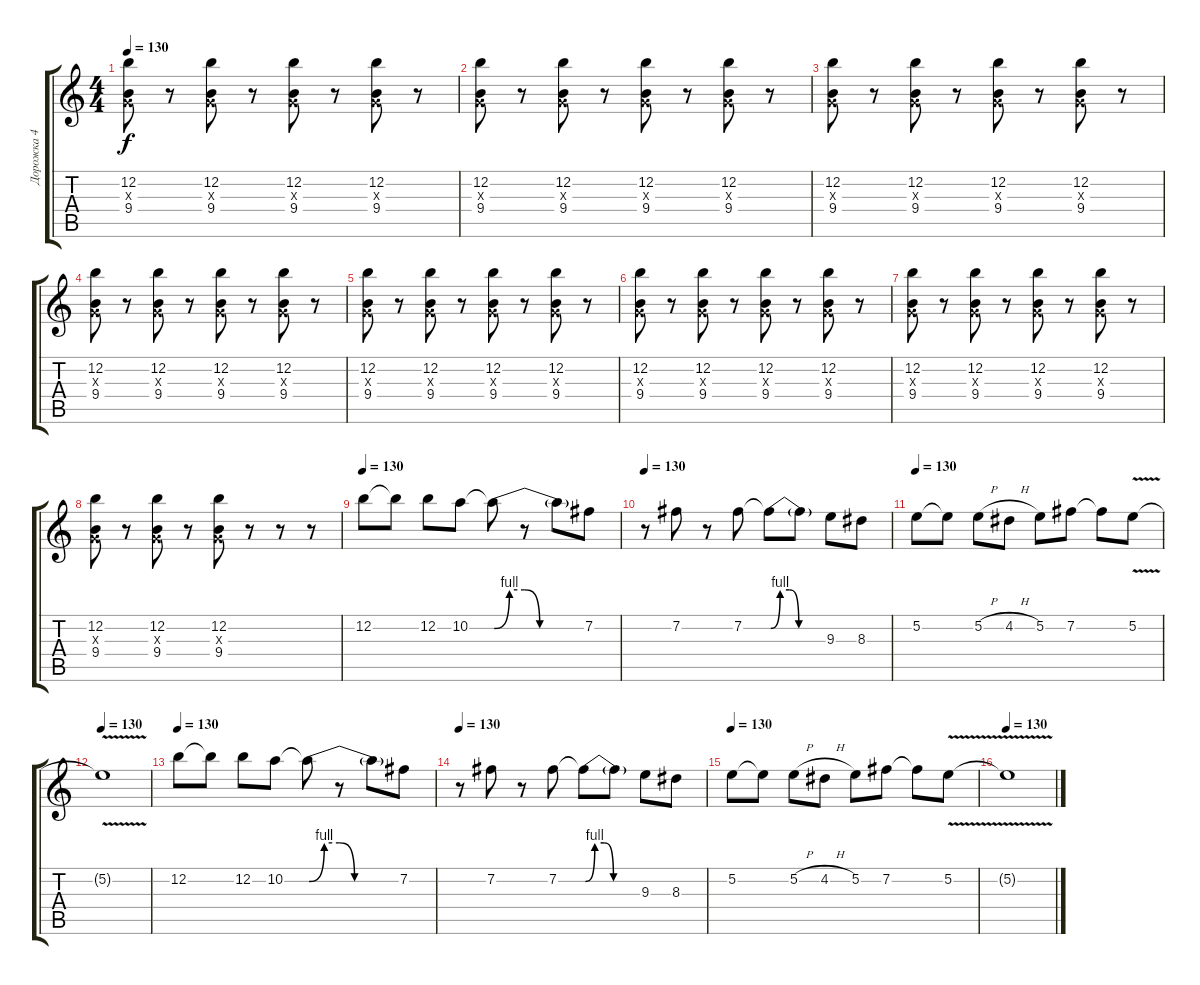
\track ("Дорожка 4" "Дорожка 4") {instrument overdrivenguitar}
\staff {score tabs}
\tuning (E4 B3 G3 D3 A2 D2) {hide}
\ts (4 4)
\tempo 130
\clef g2
\ks c
(12.2 0.3{x} 9.4).8{dy f} r.8 (12.2 0.3{x} 9.4).8 r.8 (12.2 0.3{x} 9.4).8 r.8 (12.2 0.3{x} 9.4).8 r.8 |
(12.2 0.3{x} 9.4).8 r.8 (12.2 0.3{x} 9.4).8 r.8 (12.2 0.3{x} 9.4).8 r.8 (12.2 0.3{x} 9.4).8 r.8 |
(12.2 0.3{x} 9.4).8 r.8 (12.2 0.3{x} 9.4).8 r.8 (12.2 0.3{x} 9.4).8 r.8 (12.2 0.3{x} 9.4).8 r.8 |
(12.2 0.3{x} 9.4).8 r.8 (12.2 0.3{x} 9.4).8 r.8 (12.2 0.3{x} 9.4).8 r.8 (12.2 0.3{x} 9.4).8 r.8 |
(12.2 0.3{x} 9.4).8 r.8 (12.2 0.3{x} 9.4).8 r.8 (12.2 0.3{x} 9.4).8 r.8 (12.2 0.3{x} 9.4).8 r.8 |
(12.2 0.3{x} 9.4).8 r.8 (12.2 0.3{x} 9.4).8 r.8 (12.2 0.3{x} 9.4).8 r.8 (12.2 0.3{x} 9.4).8 r.8 |
(12.2 0.3{x} 9.4).8 r.8 (12.2 0.3{x} 9.4).8 r.8 (12.2 0.3{x} 9.4).8 r.8 (12.2 0.3{x} 9.4).8 r.8 |
(12.2 0.3{x} 9.4).8 r.8 (12.2 0.3{x} 9.4).8 r.8 (12.2 0.3{x} 9.4).8 r.8 r.8 r.8 |
\tempo 130
12.2.8 12.2{t}.8 12.2.8 10.2.8 10.2{be (custom 0 0 10 4 20 4 30 0 60 0) t}.8 r.8 10.2{t}.8 7.2.8 |
\tempo 130
r.8 7.2.8 r.8 7.2.8 7.2{be (custom 0 0 10 4 20 4 30 0 60 0) t}.8 7.2{t}.8 9.3.8 8.3.8 |
\tempo 130
5.2.8 5.2{t}.8 5.2{h}.8 4.2{h}.8 5.2.8 7.2.8 7.2{t}.8 5.2{v}.8 |
\tempo 130
5.2{t}.1 |
\tempo 130
12.2.8 12.2{t}.8 12.2.8 10.2.8 10.2{be (custom 0 0 10 4 20 4 30 0 60 0) t}.8 r.8 10.2{t}.8 7.2.8 |
\tempo 130
r.8 7.2.8 r.8 7.2.8 7.2{be (custom 0 0 10 4 20 4 30 0 60 0) t}.8 7.2{t}.8 9.3.8 8.3.8 |
\tempo 130
5.2.8 5.2{t}.8 5.2{h}.8 4.2{h}.8 5.2.8 7.2.8 7.2{t}.8 5.2{v}.8 |
\tempo 130
5.2{t}.1
